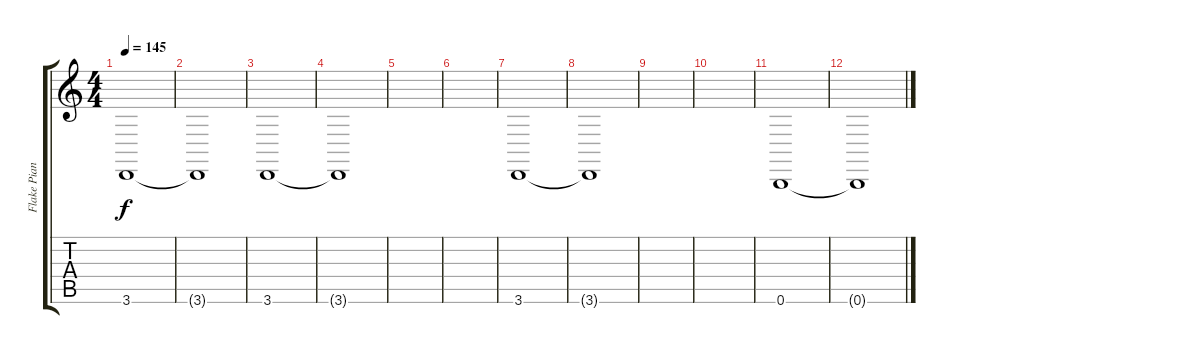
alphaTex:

\track ("Flake Piano" "Flake Pian") {instrument acousticgrandpiano}
\staff {score tabs}
\tuning (E4 B3 G3 D3 A2 B1) {hide}
\ts (4 4)
\tempo 145
\clef g2
\ks c
3.6.1{dy f} |
3.6{t}.1 |
3.6.1 |
3.6{t}.1 |
|
|
3.6.1 |
3.6{t}.1 |
|
|
0.6.1 |
0.6{t}.1
